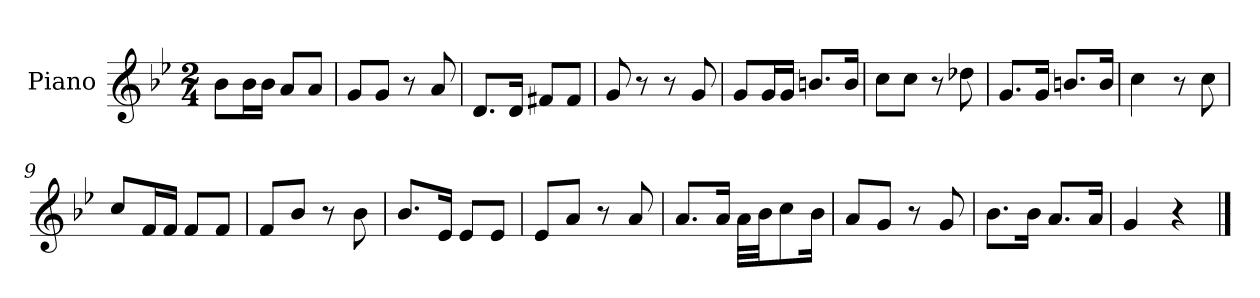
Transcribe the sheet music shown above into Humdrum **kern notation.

**kern
*part1
*staff1
*I"Piano
*I'Pno
*clefG2
*k[b-e-]
*g:
*M2/4
=1
8b-\L
16b-\L
16b-\JJ
8a/L
8a/J
=2
8g/L
8g/J
8r
8a/
=3
8.d/L
16d/Jk
8f#X/L
8f#/J
=4
8g/
8r
8r
8g/
=5
8g/L
16g/L
16g/JJ
8.bn/L
16b/Jk
=6
8cc\L
8cc\J
8r
8dd-X\
=7
8.g/L
16g/Jk
8.bn/L
16b/Jk
=8
4cc\
8r
8cc\
=9
8cc/L
16f/L
16f/JJ
8f/L
8f/J
=10
8f/L
8b-/J
8r
8b-\
=11
8.b-/L
16e-/Jk
8e-/L
8e-/J
=12
8e-/L
8a/J
8r
8a/
=13
8.a/L
16a/Jk
32a\LLL
32b-\JJ
8cc\
16b-\Jk
=14
8a/L
8g/J
8r
8g/
=15
8.b-\L
16b-\Jk
8.a/L
16a/Jk
=16
4g/
4r
==
*-
